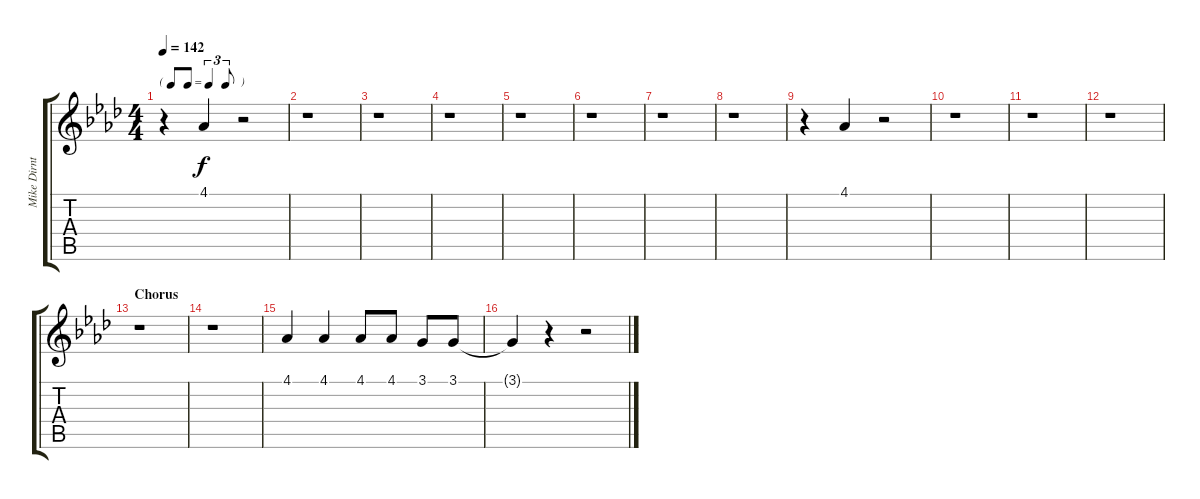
\track ("Mike Dirnt (Backing Vocals)" "Mike Dirnt") {instrument trumpet}
\staff {score tabs}
\tuning (E4 B3 G3 D3 A2 E2) {hide}
\ts (4 4)
\tf triplet8th
\tempo 142
\clef g2
\ks ab
r.4{dy f} 4.1.4 r.2 |
r.1 |
r.1 |
r.1 |
r.1 |
r.1 |
r.1 |
r.1 |
r.4 4.1.4 r.2 |
r.1 |
r.1 |
r.1 |
\section ("" "Chorus")
r.1 |
r.1 |
4.1.4 4.1.4 4.1.8 4.1.8 3.1.8 3.1.8 |
3.1{t}.4 r.4 r.2
